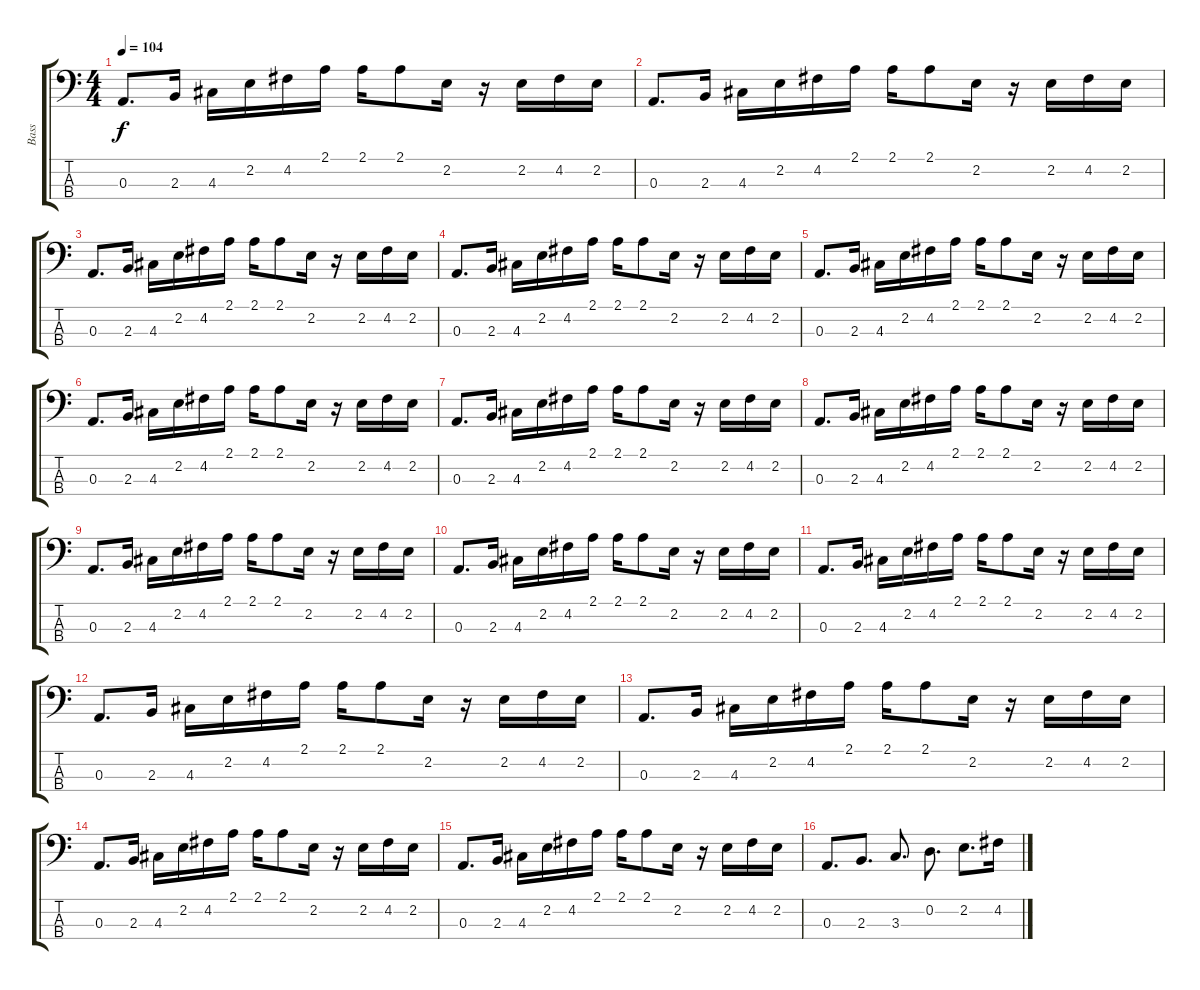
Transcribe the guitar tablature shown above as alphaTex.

\track ("Bass" "Bass") {instrument electricbassfinger}
\staff {score tabs}
\tuning (G2 D2 A1 E1) {hide}
\ts (4 4)
\tempo 104
\clef f4
\ks c
0.3.8{d dy f} 2.3.16 4.3.16 2.2.16 4.2.16 2.1.16 2.1.16 2.1.8 2.2.16 r.16 2.2.16 4.2.16 2.2.16 |
0.3.8{d} 2.3.16 4.3.16 2.2.16 4.2.16 2.1.16 2.1.16 2.1.8 2.2.16 r.16 2.2.16 4.2.16 2.2.16 |
0.3.8{d} 2.3.16 4.3.16 2.2.16 4.2.16 2.1.16 2.1.16 2.1.8 2.2.16 r.16 2.2.16 4.2.16 2.2.16 |
0.3.8{d} 2.3.16 4.3.16 2.2.16 4.2.16 2.1.16 2.1.16 2.1.8 2.2.16 r.16 2.2.16 4.2.16 2.2.16 |
0.3.8{d} 2.3.16 4.3.16 2.2.16 4.2.16 2.1.16 2.1.16 2.1.8 2.2.16 r.16 2.2.16 4.2.16 2.2.16 |
0.3.8{d} 2.3.16 4.3.16 2.2.16 4.2.16 2.1.16 2.1.16 2.1.8 2.2.16 r.16 2.2.16 4.2.16 2.2.16 |
0.3.8{d} 2.3.16 4.3.16 2.2.16 4.2.16 2.1.16 2.1.16 2.1.8 2.2.16 r.16 2.2.16 4.2.16 2.2.16 |
0.3.8{d} 2.3.16 4.3.16 2.2.16 4.2.16 2.1.16 2.1.16 2.1.8 2.2.16 r.16 2.2.16 4.2.16 2.2.16 |
0.3.8{d} 2.3.16 4.3.16 2.2.16 4.2.16 2.1.16 2.1.16 2.1.8 2.2.16 r.16 2.2.16 4.2.16 2.2.16 |
0.3.8{d} 2.3.16 4.3.16 2.2.16 4.2.16 2.1.16 2.1.16 2.1.8 2.2.16 r.16 2.2.16 4.2.16 2.2.16 |
0.3.8{d} 2.3.16 4.3.16 2.2.16 4.2.16 2.1.16 2.1.16 2.1.8 2.2.16 r.16 2.2.16 4.2.16 2.2.16 |
0.3.8{d} 2.3.16 4.3.16 2.2.16 4.2.16 2.1.16 2.1.16 2.1.8 2.2.16 r.16 2.2.16 4.2.16 2.2.16 |
0.3.8{d} 2.3.16 4.3.16 2.2.16 4.2.16 2.1.16 2.1.16 2.1.8 2.2.16 r.16 2.2.16 4.2.16 2.2.16 |
0.3.8{d} 2.3.16 4.3.16 2.2.16 4.2.16 2.1.16 2.1.16 2.1.8 2.2.16 r.16 2.2.16 4.2.16 2.2.16 |
0.3.8{d} 2.3.16 4.3.16 2.2.16 4.2.16 2.1.16 2.1.16 2.1.8 2.2.16 r.16 2.2.16 4.2.16 2.2.16 |
0.3.8{d} 2.3.8{d} 3.3.8{d} 0.2.8{d} 2.2.8{d} 4.2.16
